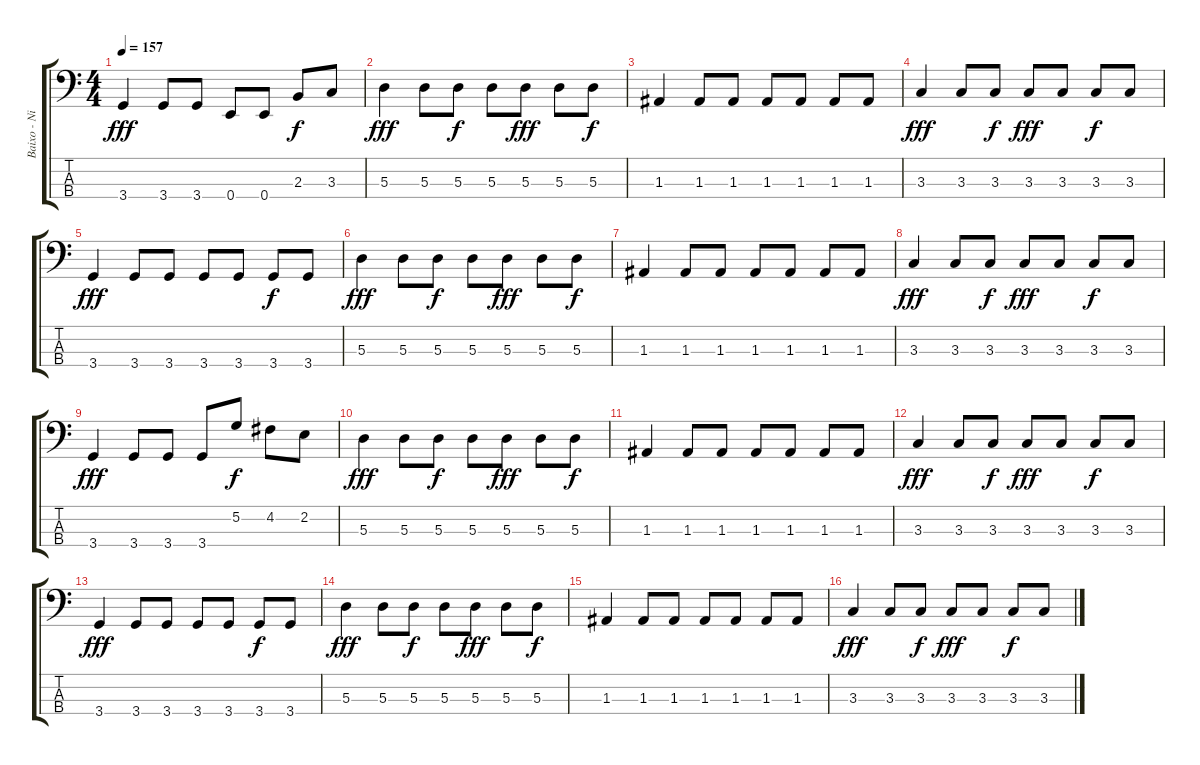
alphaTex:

\track ("Baixo - Nikola" "Baixo - Ni") {instrument electricbasspick}
\staff {score tabs}
\tuning (G2 D2 A1 E1) {hide}
\ts (4 4)
\tempo 157
\clef f4
\ks c
3.4.4{dy fff} 3.4.8 3.4.8 0.4.8 0.4.8 2.3.8{dy f} 3.3.8 |
5.3.4{dy fff} 5.3.8 5.3.8{dy f} 5.3.8 5.3.8{dy fff} 5.3.8 5.3.8{dy f} |
1.3.4 1.3.8 1.3.8 1.3.8 1.3.8 1.3.8 1.3.8 |
3.3.4{dy fff} 3.3.8 3.3.8{dy f} 3.3.8{dy fff} 3.3.8 3.3.8{dy f} 3.3.8 |
3.4.4{dy fff} 3.4.8 3.4.8 3.4.8 3.4.8 3.4.8{dy f} 3.4.8 |
5.3.4{dy fff} 5.3.8 5.3.8{dy f} 5.3.8 5.3.8{dy fff} 5.3.8 5.3.8{dy f} |
1.3.4 1.3.8 1.3.8 1.3.8 1.3.8 1.3.8 1.3.8 |
3.3.4{dy fff} 3.3.8 3.3.8{dy f} 3.3.8{dy fff} 3.3.8 3.3.8{dy f} 3.3.8 |
3.4.4{dy fff} 3.4.8 3.4.8 3.4.8 5.2.8{dy f} 4.2.8 2.2.8 |
5.3.4{dy fff volume 10} 5.3.8 5.3.8{dy f} 5.3.8 5.3.8{dy fff} 5.3.8 5.3.8{dy f} |
1.3.4 1.3.8 1.3.8 1.3.8 1.3.8 1.3.8 1.3.8 |
3.3.4{dy fff volume 5} 3.3.8 3.3.8{dy f} 3.3.8{dy fff} 3.3.8 3.3.8{dy f} 3.3.8 |
3.4.4{dy fff} 3.4.8 3.4.8 3.4.8 3.4.8 3.4.8{dy f} 3.4.8 |
5.3.4{dy fff volume 1} 5.3.8 5.3.8{dy f} 5.3.8 5.3.8{dy fff} 5.3.8 5.3.8{dy f} |
1.3.4 1.3.8 1.3.8 1.3.8 1.3.8 1.3.8 1.3.8 |
3.3.4{dy fff} 3.3.8 3.3.8{dy f} 3.3.8{dy fff} 3.3.8 3.3.8{dy f} 3.3.8
